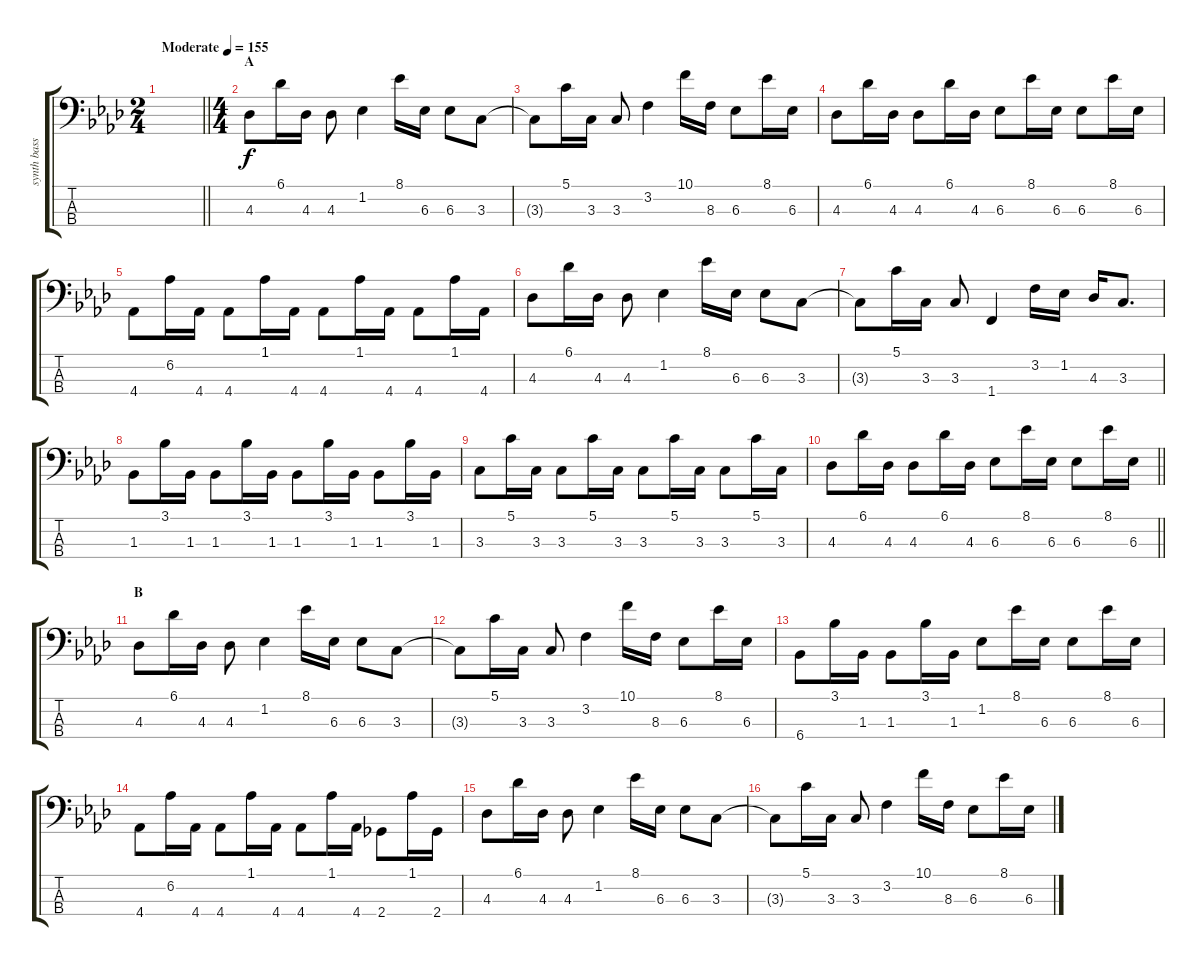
\track ("synth bass" "synth bass") {instrument synthbass2}
\staff {score tabs}
\tuning (G2 D2 A1 E1) {hide}
\ts (2 4)
\tempo (155 "Moderate")
\clef f4
\barLineRight lightlight
\ks ab
|
\ts (4 4)
\section ("" "A")
4.3.8 6.1.16 4.3.16 4.3.8 1.2.4 8.1.16 6.3.16 6.3.8 3.3.8 |
3.3{t}.8 5.1.16 3.3.16 3.3.8 3.2.4 10.1.16 8.3.16 6.3.8 8.1.16 6.3.16 |
4.3.8 6.1.16 4.3.16 4.3.8 6.1.16 4.3.16 6.3.8 8.1.16 6.3.16 6.3.8 8.1.16 6.3.16 |
4.4.8 6.2.16 4.4.16 4.4.8 1.1.16 4.4.16 4.4.8 1.1.16 4.4.16 4.4.8 1.1.16 4.4.16 |
4.3.8 6.1.16 4.3.16 4.3.8 1.2.4 8.1.16 6.3.16 6.3.8 3.3.8 |
3.3{t}.8 5.1.16 3.3.16 3.3.8 1.4.4 3.2.16 1.2.16 4.3.16 3.3.8{d} |
1.3.8 3.1.16 1.3.16 1.3.8 3.1.16 1.3.16 1.3.8 3.1.16 1.3.16 1.3.8 3.1.16 1.3.16 |
3.3.8 5.1.16 3.3.16 3.3.8 5.1.16 3.3.16 3.3.8 5.1.16 3.3.16 3.3.8 5.1.16 3.3.16 |
\barLineRight lightlight
4.3.8 6.1.16 4.3.16 4.3.8 6.1.16 4.3.16 6.3.8 8.1.16 6.3.16 6.3.8 8.1.16 6.3.16 |
\section ("" "B")
4.3.8 6.1.16 4.3.16 4.3.8 1.2.4 8.1.16 6.3.16 6.3.8 3.3.8 |
3.3{t}.8 5.1.16 3.3.16 3.3.8 3.2.4 10.1.16 8.3.16 6.3.8 8.1.16 6.3.16 |
6.4.8 3.1.16 1.3.16 1.3.8 3.1.16 1.3.16 1.2.8 8.1.16 6.3.16 6.3.8 8.1.16 6.3.16 |
4.4.8 6.2.16 4.4.16 4.4.8 1.1.16 4.4.16 4.4.8 1.1.16 4.4.16 2.4.8 1.1.16 2.4.16 |
4.3.8 6.1.16 4.3.16 4.3.8 1.2.4 8.1.16 6.3.16 6.3.8 3.3.8 |
3.3{t}.8 5.1.16 3.3.16 3.3.8 3.2.4 10.1.16 8.3.16 6.3.8 8.1.16 6.3.16
